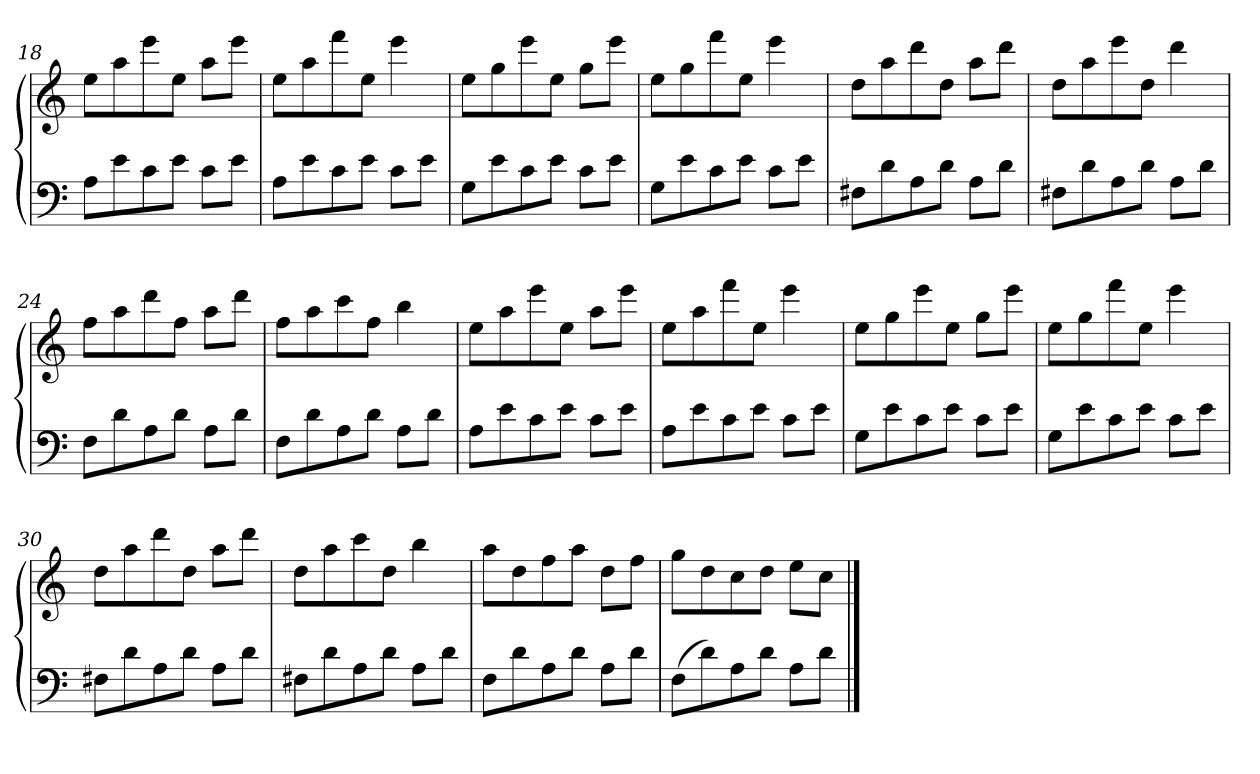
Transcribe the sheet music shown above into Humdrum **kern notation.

**kern	**kern
*part1	*part1
*staff2	*staff1
*clefF4	*clefG2
*k[]	*k[]
=18	=18
8A\L	8ee\L
8e\	8aa\
8c\	8eee\
8e\J	8ee\J
8c\L	8aa\L
8e\J	8eee\J
=19	=19
8A\L	8ee\L
8e\	8aa\
8c\	8fff\
8e\J	8ee\J
8c\L	4eee\
8e\J	.
=20	=20
8G\L	8ee\L
8e\	8gg\
8c\	8eee\
8e\J	8ee\J
8c\L	8gg\L
8e\J	8eee\J
!!LO:LB:g=z
=21	=21
8G\L	8ee\L
8e\	8gg\
8c\	8fff\
8e\J	8ee\J
8c\L	4eee\
8e\J	.
=22	=22
8F#X\L	8dd\L
8d\	8aa\
8A\	8ddd\
8d\J	8dd\J
8A\L	8aa\L
8d\J	8ddd\J
=23	=23
8F#X\L	8dd\L
8d\	8aa\
8A\	8eee\
8d\J	8dd\J
8A\L	4ddd\
8d\J	.
=24	=24
8F\L	8ff\L
8d\	8aa\
8A\	8ddd\
8d\J	8ff\J
8A\L	8aa\L
8d\J	8ddd\J
=25	=25
8F\L	8ff\L
8d\	8aa\
8A\	8ccc\
8d\J	8ff\J
8A\L	4bb\
8d\J	.
!!LO:LB:g=z
=26	=26
8A\L	8ee\L
8e\	8aa\
8c\	8eee\
8e\J	8ee\J
8c\L	8aa\L
8e\J	8eee\J
=27	=27
8A\L	8ee\L
8e\	8aa\
8c\	8fff\
8e\J	8ee\J
8c\L	4eee\
8e\J	.
=28	=28
8G\L	8ee\L
8e\	8gg\
8c\	8eee\
8e\J	8ee\J
8c\L	8gg\L
8e\J	8eee\J
=29	=29
8G\L	8ee\L
8e\	8gg\
8c\	8fff\
8e\J	8ee\J
8c\L	4eee\
8e\J	.
=30	=30
8F#X\L	8dd\L
8d\	8aa\
8A\	8ddd\
8d\J	8dd\J
8A\L	8aa\L
8d\J	8ddd\J
!!LO:PB:g=z
=31	=31
8F#X\L	8dd\L
8d\	8aa\
8A\	8ccc\
8d\J	8dd\J
8A\L	4bb\
8d\J	.
=32	=32
8F\L	8aa\L
8d\	8dd\
8A\	8ff\
8d\J	8aa\J
8A\L	8dd\L
8d\J	8ff\J
=33	=33
(<8F\L	8gg\L
8d\)	8dd\
8A\	8cc\
8d\J	8dd\J
8A\L	8ee\L
8d\J	8cc\J
==	==
*-	*-
